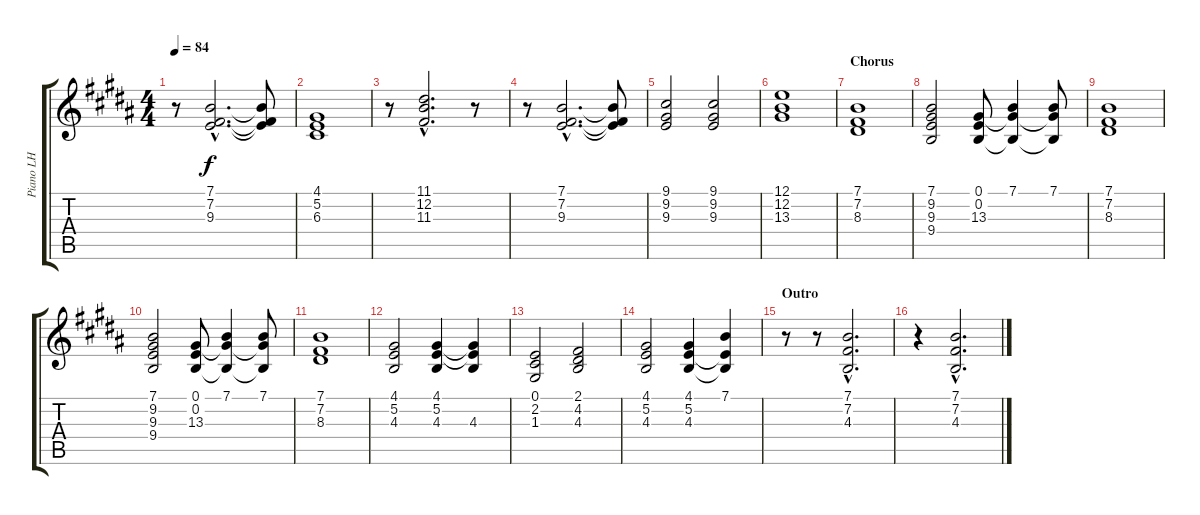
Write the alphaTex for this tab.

\track ("Piano LH" "Piano LH") {instrument acousticgrandpiano}
\staff {score tabs}
\tuning (E4 B3 G3 D3 A2 E2) {hide}
\ts (4 4)
\tempo 84
\clef g2
\ks b
r.8{dy f} (7.1{hac} 7.2{hac} 9.3{hac}).2{d} (7.1{t} 7.2{t} 9.3{t}).8 |
(4.1 5.2 6.3).1 |
r.8 (11.1{hac} 12.2{hac} 11.3{hac}).2{d} r.8 |
r.8 (7.1{hac} 7.2{hac} 9.3{hac}).2{d} (7.1{t} 7.2{t} 9.3{t}).8 |
(9.1 9.2 9.3).2 (9.1 9.2 9.3).2 |
(12.1 12.2 13.3).1 |
\section ("" "Chorus")
(7.1 7.2 8.3).1 |
(7.1 9.2 9.3 9.4).2 (0.1 0.2 13.3).8 (7.1 0.2{t} 13.3{t}).4 (7.1 0.2{t} 13.3{t}).8 |
(7.1 7.2 8.3).1 |
(7.1 9.2 9.3 9.4).2 (0.1 0.2 13.3).8 (7.1 0.2{t} 13.3{t}).4 (7.1 0.2{t} 13.3{t}).8 |
(7.1 7.2 8.3).1 |
(4.1 5.2 4.3).2 (4.1 5.2 4.3).4 (4.1{t} 5.2{t} 4.3).4 |
(0.1 2.2 1.3).2 (2.1 4.2 4.3).2 |
(4.1 5.2 4.3).2 (4.1 5.2 4.3).4 (7.1 5.2{t} 4.3{t}).4 |
\section ("" "Outro")
r.8 r.8 (7.1{hac} 7.2{hac} 4.3{hac}).2{d} |
r.4 (7.1{hac} 7.2{hac} 4.3{hac}).2{d}
